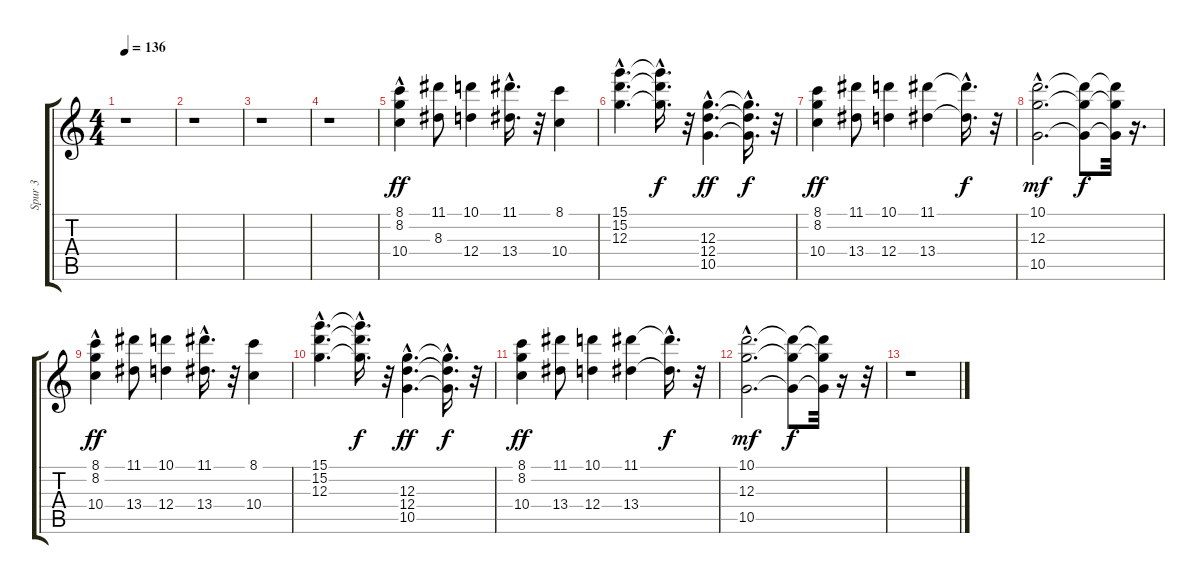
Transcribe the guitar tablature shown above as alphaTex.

\track ("Spur 3" "Spur 3") {instrument distortionguitar}
\staff {score tabs}
\tuning (E4 B3 G3 D3 A2 E2) {hide}
\ts (4 4)
\tempo 136
\clef g2
\ks c
r.1{dy f} |
r.1 |
r.1 |
r.1 |
(8.1 8.2{hac} 10.4{hac}).4{dy ff} (11.1 8.3).8 (10.1 12.4).4 (11.1{hac} 13.4{hac}).16{d} r.32 (8.1 10.4).4 |
(15.1{hac} 15.2{hac} 12.3{hac}).4{d} (15.1{t} 15.2{hac t} 12.3{hac t}).16{d dy f} r.32 (12.3{hac} 12.4{hac} 10.5{hac}).4{d dy ff} (12.3{hac t} 12.4{hac t} 10.5{t}).16{d dy f} r.32 |
(8.1 8.2 10.4).4{dy ff} (11.1 13.4).8 (10.1 12.4).4 (11.1 13.4).4 (11.1{hac t} 13.4{hac t}).16{d dy f} r.32 |
(10.1{hac} 12.3{hac} 10.5{hac}).2{d dy mf} (10.1{t} 12.3{t} 10.5{t}).8{dy f} (10.1{t} 12.3{t} 10.5{t}).32 r.16{d} |
(8.1 8.2{hac} 10.4{hac}).4{dy ff} (11.1 13.4).8 (10.1 12.4).4 (11.1{hac} 13.4{hac}).16{d} r.32 (8.1 10.4).4 |
(15.1{hac} 15.2{hac} 12.3{hac}).4{d} (15.1{t} 15.2{hac t} 12.3{hac t}).16{d dy f} r.32 (12.3{hac} 12.4{hac} 10.5{hac}).4{d dy ff} (12.3{hac t} 12.4{hac t} 10.5{t}).16{d dy f} r.32 |
(8.1 8.2 10.4).4{dy ff} (11.1 13.4).8 (10.1 12.4).4 (11.1 13.4).4 (11.1{hac t} 13.4{hac t}).16{d dy f} r.32 |
(10.1{hac} 12.3{hac} 10.5{hac}).2{d dy mf} (10.1{t} 12.3{t} 10.5{t}).8{dy f} (10.1{t} 12.3{t} 10.5{t}).32 r.16 r.32 |
r.1
